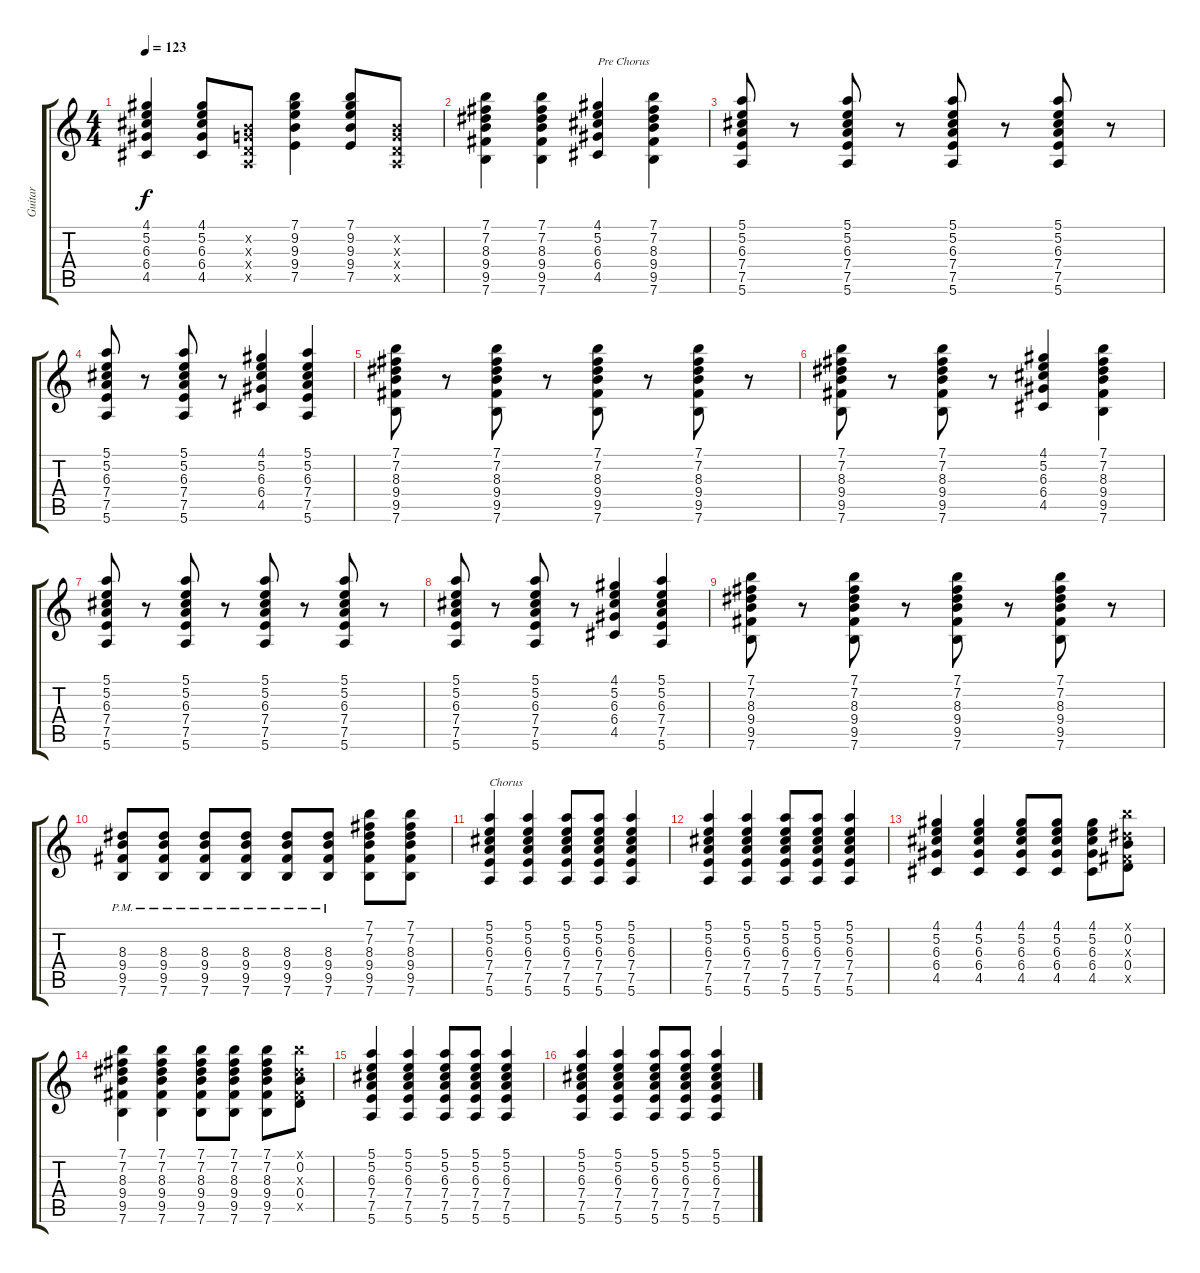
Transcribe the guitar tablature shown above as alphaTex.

\track ("Guitar" "Guitar") {instrument distortionguitar}
\staff {score tabs}
\tuning (E4 B3 G3 D3 A2 E2) {hide}
\ts (4 4)
\tempo 123
\clef g2
\ks c
(4.1 5.2 6.3 6.4 4.5).4{dy f} (4.1 5.2 6.3 6.4 4.5).8 (0.2{x} 0.3{x} 0.4{x} 0.5{x}).8 (7.1 9.2 9.3 9.4 7.5).4 (7.1 9.2 9.3 9.4 7.5).8 (0.2{x} 0.3{x} 0.4{x} 0.5{x}).8 |
(7.1 7.2 8.3 9.4 9.5 7.6).4 (7.1 7.2 8.3 9.4 9.5 7.6).4 (4.1 5.2 6.3 6.4 4.5).4{txt "Pre Chorus"} (7.1 7.2 8.3 9.4 9.5 7.6).4 |
(5.1 5.2 6.3 7.4 7.5 5.6).8 r.8 (5.1 5.2 6.3 7.4 7.5 5.6).8 r.8 (5.1 5.2 6.3 7.4 7.5 5.6).8 r.8 (5.1 5.2 6.3 7.4 7.5 5.6).8 r.8 |
(5.1 5.2 6.3 7.4 7.5 5.6).8 r.8 (5.1 5.2 6.3 7.4 7.5 5.6).8 r.8 (4.1 5.2 6.3 6.4 4.5).4 (5.1 5.2 6.3 7.4 7.5 5.6).4 |
(7.1 7.2 8.3 9.4 9.5 7.6).8 r.8 (7.1 7.2 8.3 9.4 9.5 7.6).8 r.8 (7.1 7.2 8.3 9.4 9.5 7.6).8 r.8 (7.1 7.2 8.3 9.4 9.5 7.6).8 r.8 |
(7.1 7.2 8.3 9.4 9.5 7.6).8 r.8 (7.1 7.2 8.3 9.4 9.5 7.6).8 r.8 (4.1 5.2 6.3 6.4 4.5).4 (7.1 7.2 8.3 9.4 9.5 7.6).4 |
(5.1 5.2 6.3 7.4 7.5 5.6).8 r.8 (5.1 5.2 6.3 7.4 7.5 5.6).8 r.8 (5.1 5.2 6.3 7.4 7.5 5.6).8 r.8 (5.1 5.2 6.3 7.4 7.5 5.6).8 r.8 |
(5.1 5.2 6.3 7.4 7.5 5.6).8 r.8 (5.1 5.2 6.3 7.4 7.5 5.6).8 r.8 (4.1 5.2 6.3 6.4 4.5).4 (5.1 5.2 6.3 7.4 7.5 5.6).4 |
(7.1 7.2 8.3 9.4 9.5 7.6).8 r.8 (7.1 7.2 8.3 9.4 9.5 7.6).8 r.8 (7.1 7.2 8.3 9.4 9.5 7.6).8 r.8 (7.1 7.2 8.3 9.4 9.5 7.6).8 r.8 |
(8.3{pm} 9.4{pm} 9.5{pm} 7.6{pm}).8 (8.3{pm} 9.4{pm} 9.5{pm} 7.6{pm}).8 (8.3{pm} 9.4{pm} 9.5{pm} 7.6{pm}).8 (8.3{pm} 9.4{pm} 9.5{pm} 7.6{pm}).8 (8.3{pm} 9.4{pm} 9.5{pm} 7.6{pm}).8 (8.3{pm} 9.4{pm} 9.5{pm} 7.6{pm}).8 (7.1 7.2 8.3 9.4 9.5 7.6).8 (7.1 7.2 8.3 9.4 9.5 7.6).8 |
(5.1 5.2 6.3 7.4 7.5 5.6).4{txt "Chorus"} (5.1 5.2 6.3 7.4 7.5 5.6).4 (5.1 5.2 6.3 7.4 7.5 5.6).8 (5.1 5.2 6.3 7.4 7.5 5.6).8 (5.1 5.2 6.3 7.4 7.5 5.6).4 |
(5.1 5.2 6.3 7.4 7.5 5.6).4 (5.1 5.2 6.3 7.4 7.5 5.6).4 (5.1 5.2 6.3 7.4 7.5 5.6).8 (5.1 5.2 6.3 7.4 7.5 5.6).8 (5.1 5.2 6.3 7.4 7.5 5.6).4 |
(4.1 5.2 6.3 6.4 4.5).4 (4.1 5.2 6.3 6.4 4.5).4 (4.1 5.2 6.3 6.4 4.5).8 (4.1 5.2 6.3 6.4 4.5).8 (4.1 5.2 6.3 6.4 4.5).8 (7.1{x} 0.2 8.3{x} 0.4 9.5{x}).8 |
(7.1 7.2 8.3 9.4 9.5 7.6).4 (7.1 7.2 8.3 9.4 9.5 7.6).4 (7.1 7.2 8.3 9.4 9.5 7.6).8 (7.1 7.2 8.3 9.4 9.5 7.6).8 (7.1 7.2 8.3 9.4 9.5 7.6).8 (7.1{x} 0.2 8.3{x} 0.4 9.5{x}).8 |
(5.1 5.2 6.3 7.4 7.5 5.6).4 (5.1 5.2 6.3 7.4 7.5 5.6).4 (5.1 5.2 6.3 7.4 7.5 5.6).8 (5.1 5.2 6.3 7.4 7.5 5.6).8 (5.1 5.2 6.3 7.4 7.5 5.6).4 |
(5.1 5.2 6.3 7.4 7.5 5.6).4 (5.1 5.2 6.3 7.4 7.5 5.6).4 (5.1 5.2 6.3 7.4 7.5 5.6).8 (5.1 5.2 6.3 7.4 7.5 5.6).8 (5.1 5.2 6.3 7.4 7.5 5.6).4
